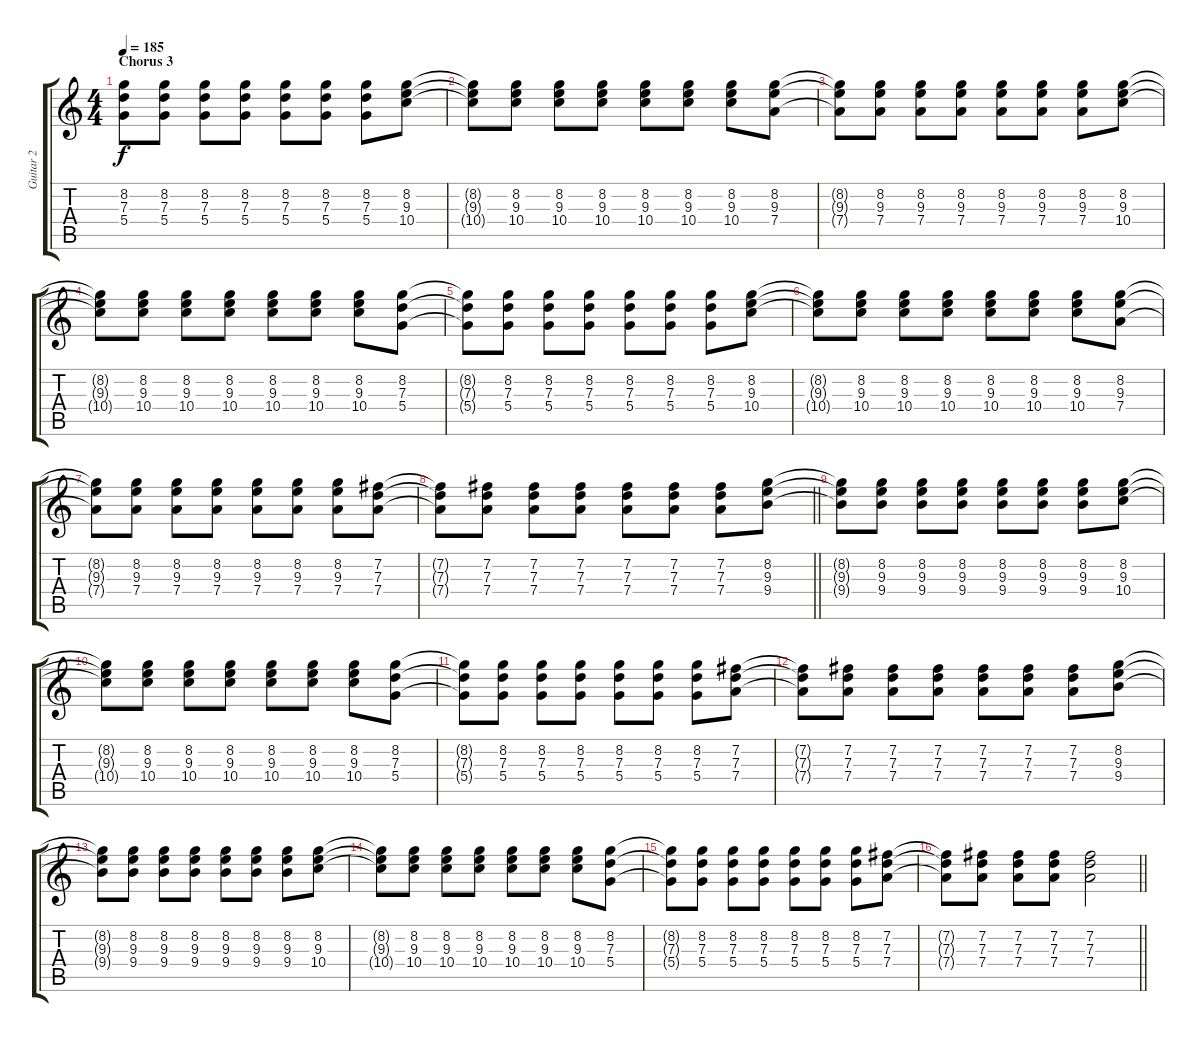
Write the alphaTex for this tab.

\track ("Guitar 2" "Guitar 2") {solo instrument overdrivenguitar}
\staff {score tabs}
\tuning (E4 B3 G3 D3 A2 E2) {hide}
\ts (4 4)
\section ("" "Chorus 3")
\tempo 185
\clef g2
\ks c
(8.2{t} 7.3{t} 5.4{t}).8{dy f} (8.2 7.3 5.4).8 (8.2 7.3 5.4).8 (8.2 7.3 5.4).8 (8.2 7.3 5.4).8 (8.2 7.3 5.4).8 (8.2 7.3 5.4).8 (8.2 9.3 10.4).8 |
(8.2{t} 9.3{t} 10.4{t}).8 (8.2 9.3 10.4).8 (8.2 9.3 10.4).8 (8.2 9.3 10.4).8 (8.2 9.3 10.4).8 (8.2 9.3 10.4).8 (8.2 9.3 10.4).8 (8.2 9.3 7.4).8 |
(8.2{t} 9.3{t} 7.4{t}).8 (8.2 9.3 7.4).8 (8.2 9.3 7.4).8 (8.2 9.3 7.4).8 (8.2 9.3 7.4).8 (8.2 9.3 7.4).8 (8.2 9.3 7.4).8 (8.2 9.3 10.4).8 |
(8.2{t} 9.3{t} 10.4{t}).8 (8.2 9.3 10.4).8 (8.2 9.3 10.4).8 (8.2 9.3 10.4).8 (8.2 9.3 10.4).8 (8.2 9.3 10.4).8 (8.2 9.3 10.4).8 (8.2 7.3 5.4).8 |
(8.2{t} 7.3{t} 5.4{t}).8 (8.2 7.3 5.4).8 (8.2 7.3 5.4).8 (8.2 7.3 5.4).8 (8.2 7.3 5.4).8 (8.2 7.3 5.4).8 (8.2 7.3 5.4).8 (8.2 9.3 10.4).8 |
(8.2{t} 9.3{t} 10.4{t}).8 (8.2 9.3 10.4).8 (8.2 9.3 10.4).8 (8.2 9.3 10.4).8 (8.2 9.3 10.4).8 (8.2 9.3 10.4).8 (8.2 9.3 10.4).8 (8.2 9.3 7.4).8 |
(8.2{t} 9.3{t} 7.4{t}).8 (8.2 9.3 7.4).8 (8.2 9.3 7.4).8 (8.2 9.3 7.4).8 (8.2 9.3 7.4).8 (8.2 9.3 7.4).8 (8.2 9.3 7.4).8 (7.2 7.3 7.4).8 |
\barLineRight lightlight
(7.2{t} 7.3{t} 7.4{t}).8 (7.2 7.3 7.4).8 (7.2 7.3 7.4).8 (7.2 7.3 7.4).8 (7.2 7.3 7.4).8 (7.2 7.3 7.4).8 (7.2 7.3 7.4).8 (8.2 9.3 9.4).8 |
\section ("" "")
(8.2{t} 9.3{t} 9.4{t}).8 (8.2 9.3 9.4).8 (8.2 9.3 9.4).8 (8.2 9.3 9.4).8 (8.2 9.3 9.4).8 (8.2 9.3 9.4).8 (8.2 9.3 9.4).8 (8.2 9.3 10.4).8 |
(8.2{t} 9.3{t} 10.4{t}).8 (8.2 9.3 10.4).8 (8.2 9.3 10.4).8 (8.2 9.3 10.4).8 (8.2 9.3 10.4).8 (8.2 9.3 10.4).8 (8.2 9.3 10.4).8 (8.2 7.3 5.4).8 |
(8.2{t} 7.3{t} 5.4{t}).8 (8.2 7.3 5.4).8 (8.2 7.3 5.4).8 (8.2 7.3 5.4).8 (8.2 7.3 5.4).8 (8.2 7.3 5.4).8 (8.2 7.3 5.4).8 (7.2 7.3 7.4).8 |
(7.2{t} 7.3{t} 7.4{t}).8 (7.2 7.3 7.4).8 (7.2 7.3 7.4).8 (7.2 7.3 7.4).8 (7.2 7.3 7.4).8 (7.2 7.3 7.4).8 (7.2 7.3 7.4).8 (8.2 9.3 9.4).8 |
(8.2{t} 9.3{t} 9.4{t}).8 (8.2 9.3 9.4).8 (8.2 9.3 9.4).8 (8.2 9.3 9.4).8 (8.2 9.3 9.4).8 (8.2 9.3 9.4).8 (8.2 9.3 9.4).8 (8.2 9.3 10.4).8 |
(8.2{t} 9.3{t} 10.4{t}).8 (8.2 9.3 10.4).8 (8.2 9.3 10.4).8 (8.2 9.3 10.4).8 (8.2 9.3 10.4).8 (8.2 9.3 10.4).8 (8.2 9.3 10.4).8 (8.2 7.3 5.4).8 |
(8.2{t} 7.3{t} 5.4{t}).8 (8.2 7.3 5.4).8 (8.2 7.3 5.4).8 (8.2 7.3 5.4).8 (8.2 7.3 5.4).8 (8.2 7.3 5.4).8 (8.2 7.3 5.4).8 (7.2 7.3 7.4).8 |
\barLineRight lightlight
(7.2{t} 7.3{t} 7.4{t}).8 (7.2 7.3 7.4).8 (7.2 7.3 7.4).8 (7.2 7.3 7.4).8 (7.2 7.3 7.4).2
